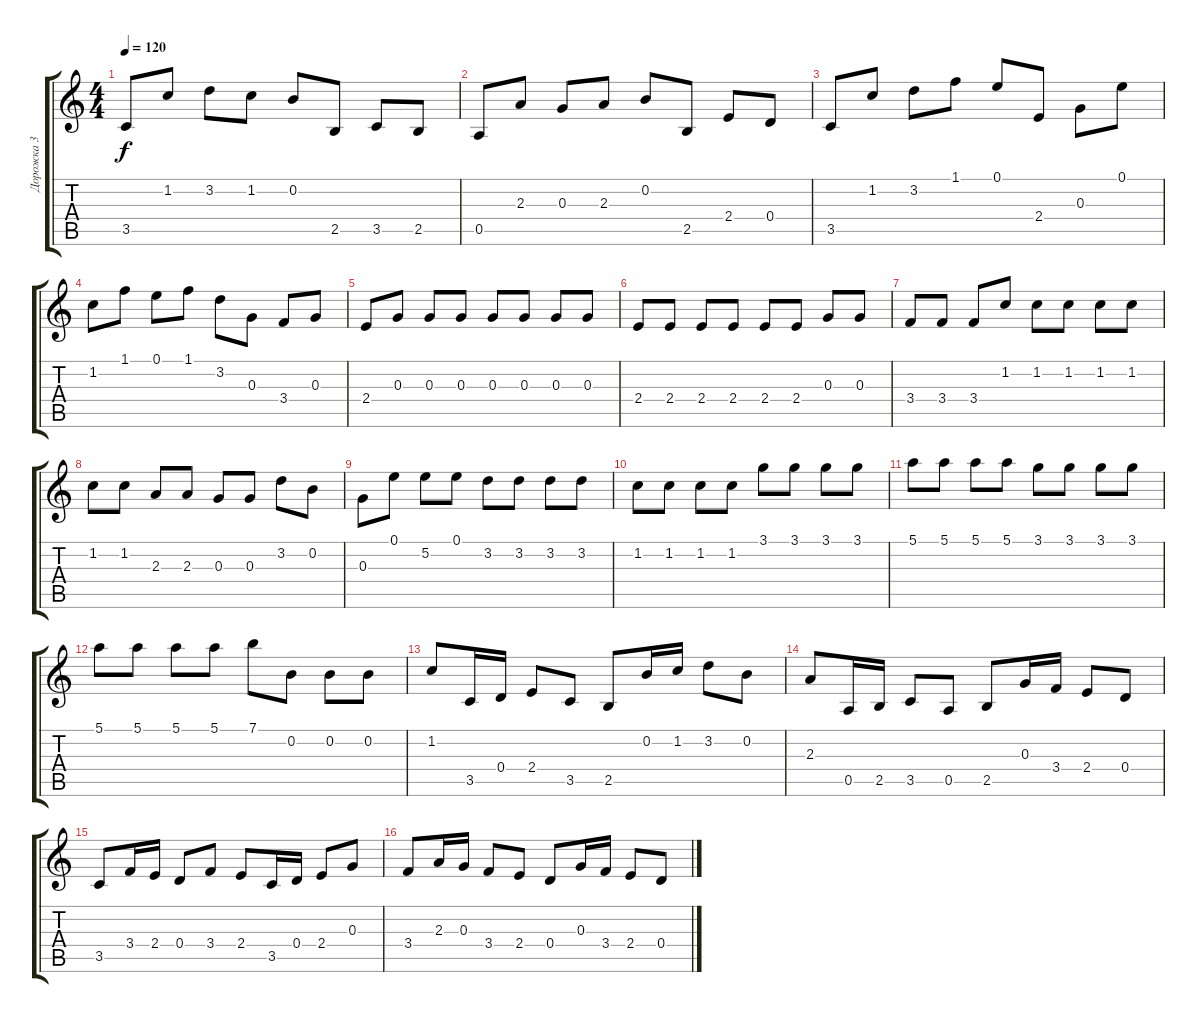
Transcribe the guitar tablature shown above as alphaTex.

\track ("Дорожка 3" "Дорожка 3") {instrument acousticguitarsteel}
\staff {score tabs}
\tuning (E4 B3 G3 D3 A2 E2) {hide}
\ts (4 4)
\tempo 120
\clef g2
\ks c
3.5.8{dy f} 1.2.8 3.2.8 1.2.8 0.2.8 2.5.8 3.5.8 2.5.8 |
0.5.8 2.3.8 0.3.8 2.3.8 0.2.8 2.5.8 2.4.8 0.4.8 |
3.5.8 1.2.8 3.2.8 1.1.8 0.1.8 2.4.8 0.3.8 0.1.8 |
1.2.8 1.1.8 0.1.8 1.1.8 3.2.8 0.3.8 3.4.8 0.3.8 |
2.4.8 0.3.8 0.3.8 0.3.8 0.3.8 0.3.8 0.3.8 0.3.8 |
2.4.8 2.4.8 2.4.8 2.4.8 2.4.8 2.4.8 0.3.8 0.3.8 |
3.4.8 3.4.8 3.4.8 1.2.8 1.2.8 1.2.8 1.2.8 1.2.8 |
1.2.8 1.2.8 2.3.8 2.3.8 0.3.8 0.3.8 3.2.8 0.2.8 |
0.3.8 0.1.8 5.2.8 0.1.8 3.2.8 3.2.8 3.2.8 3.2.8 |
1.2.8 1.2.8 1.2.8 1.2.8 3.1.8 3.1.8 3.1.8 3.1.8 |
5.1.8 5.1.8 5.1.8 5.1.8 3.1.8 3.1.8 3.1.8 3.1.8 |
5.1.8 5.1.8 5.1.8 5.1.8 7.1.8 0.2.8 0.2.8 0.2.8 |
1.2.8 3.5.16 0.4.16 2.4.8 3.5.8 2.5.8 0.2.16 1.2.16 3.2.8 0.2.8 |
2.3.8 0.5.16 2.5.16 3.5.8 0.5.8 2.5.8 0.3.16 3.4.16 2.4.8 0.4.8 |
3.5.8 3.4.16 2.4.16 0.4.8 3.4.8 2.4.8 3.5.16 0.4.16 2.4.8 0.3.8 |
3.4.8 2.3.16 0.3.16 3.4.8 2.4.8 0.4.8 0.3.16 3.4.16 2.4.8 0.4.8
